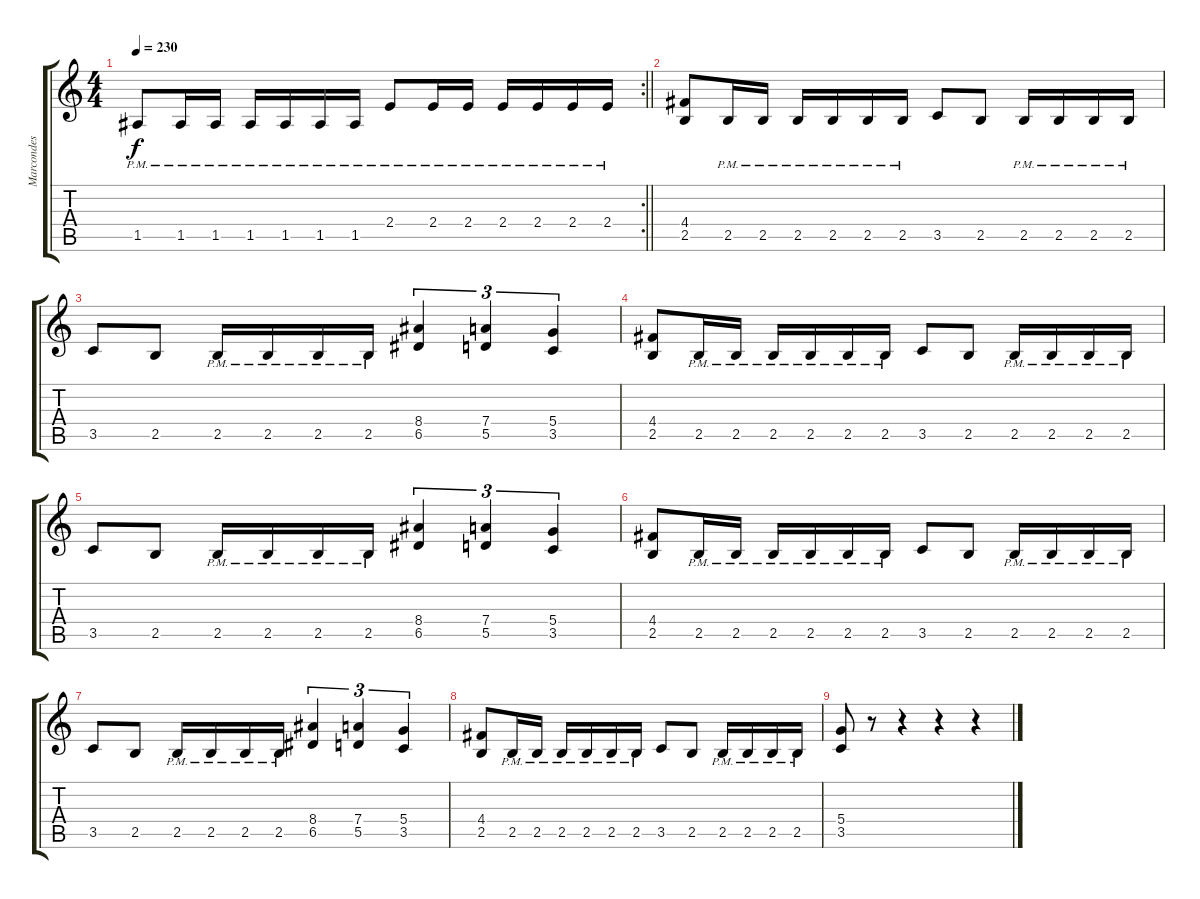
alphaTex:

\track ("Marcondes" "Marcondes") {instrument distortionguitar}
\staff {score tabs}
\tuning (E4 B3 G3 D3 A2 E2) {hide}
\rc 2
\ts (4 4)
\tempo 230
\clef g2
\barLineRight lightlight
\ks c
1.5{pm}.8{dy f} 1.5{pm}.16 1.5{pm}.16 1.5{pm}.16 1.5{pm}.16 1.5{pm}.16 1.5{pm}.16 2.4{pm}.8 2.4{pm}.16 2.4{pm}.16 2.4{pm}.16 2.4{pm}.16 2.4{pm}.16 2.4{pm}.16 |
(4.4 2.5).8 2.5{pm}.16 2.5{pm}.16 2.5{pm}.16 2.5{pm}.16 2.5{pm}.16 2.5{pm}.16 3.5.8 2.5.8 2.5{pm}.16 2.5{pm}.16 2.5{pm}.16 2.5{pm}.16 |
3.5.8 2.5.8 2.5{pm}.16 2.5{pm}.16 2.5{pm}.16 2.5{pm}.16 (8.4 6.5).4{tu (3 2)} (7.4 5.5).4{tu (3 2)} (5.4 3.5).4{tu (3 2)} |
(4.4 2.5).8 2.5{pm}.16 2.5{pm}.16 2.5{pm}.16 2.5{pm}.16 2.5{pm}.16 2.5{pm}.16 3.5.8 2.5.8 2.5{pm}.16 2.5{pm}.16 2.5{pm}.16 2.5{pm}.16 |
3.5.8 2.5.8 2.5{pm}.16 2.5{pm}.16 2.5{pm}.16 2.5{pm}.16 (8.4 6.5).4{tu (3 2)} (7.4 5.5).4{tu (3 2)} (5.4 3.5).4{tu (3 2)} |
(4.4 2.5).8 2.5{pm}.16 2.5{pm}.16 2.5{pm}.16 2.5{pm}.16 2.5{pm}.16 2.5{pm}.16 3.5.8 2.5.8 2.5{pm}.16 2.5{pm}.16 2.5{pm}.16 2.5{pm}.16 |
3.5.8 2.5.8 2.5{pm}.16 2.5{pm}.16 2.5{pm}.16 2.5{pm}.16 (8.4 6.5).4{tu (3 2)} (7.4 5.5).4{tu (3 2)} (5.4 3.5).4{tu (3 2)} |
(4.4 2.5).8 2.5{pm}.16 2.5{pm}.16 2.5{pm}.16 2.5{pm}.16 2.5{pm}.16 2.5{pm}.16 3.5.8 2.5.8 2.5{pm}.16 2.5{pm}.16 2.5{pm}.16 2.5{pm}.16 |
(5.4 3.5).8 r.8 r.4 r.4 r.4
